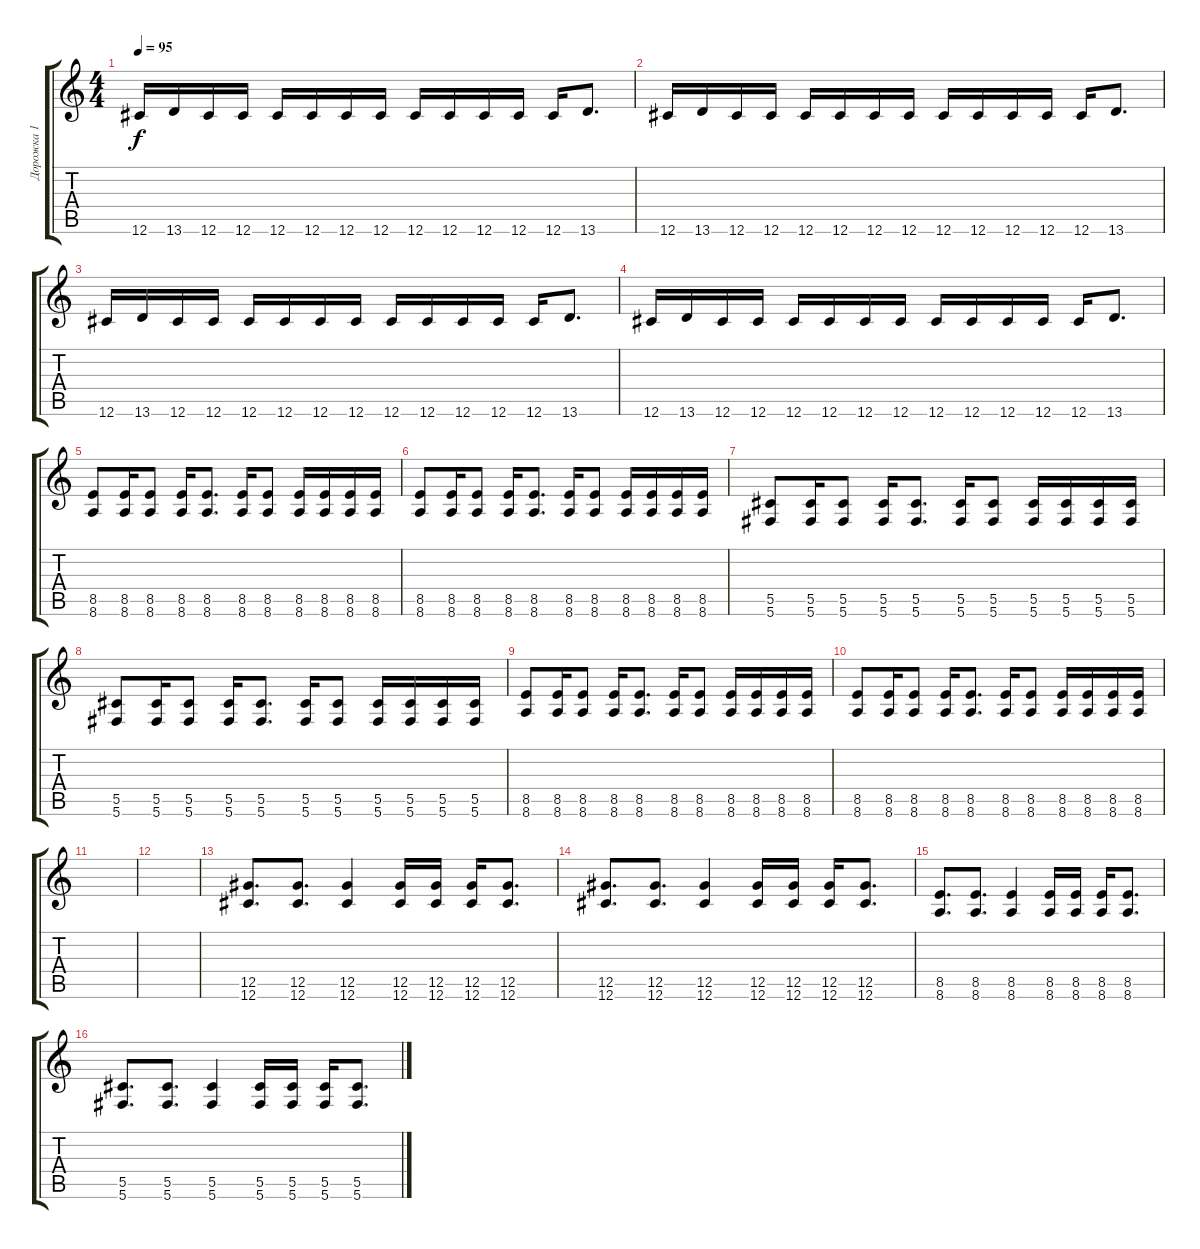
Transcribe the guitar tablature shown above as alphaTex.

\track ("Дорожка 1" "Дорожка 1") {instrument distortionguitar}
\staff {score tabs}
\tuning (Eb4 Bb3 Gb3 Db3 Ab2 Db2) {hide}
\ts (4 4)
\tempo 95
\clef g2
\ks c
12.6.16{dy f instrument distortionguitar} 13.6.16 12.6.16 12.6.16 12.6.16 12.6.16 12.6.16 12.6.16 12.6.16 12.6.16 12.6.16 12.6.16 12.6.16 13.6.8{d} |
12.6.16 13.6.16 12.6.16 12.6.16 12.6.16 12.6.16 12.6.16 12.6.16 12.6.16 12.6.16 12.6.16 12.6.16 12.6.16 13.6.8{d} |
12.6.16 13.6.16 12.6.16 12.6.16 12.6.16 12.6.16 12.6.16 12.6.16 12.6.16 12.6.16 12.6.16 12.6.16 12.6.16 13.6.8{d} |
12.6.16 13.6.16 12.6.16 12.6.16 12.6.16 12.6.16 12.6.16 12.6.16 12.6.16 12.6.16 12.6.16 12.6.16 12.6.16 13.6.8{d} |
(8.5 8.6).8 (8.5 8.6).16 (8.5 8.6).8 (8.5 8.6).16 (8.5 8.6).8{d} (8.5 8.6).16 (8.5 8.6).8 (8.5 8.6).16 (8.5 8.6).16 (8.5 8.6).16 (8.5 8.6).16 |
(8.5 8.6).8 (8.5 8.6).16 (8.5 8.6).8 (8.5 8.6).16 (8.5 8.6).8{d} (8.5 8.6).16 (8.5 8.6).8 (8.5 8.6).16 (8.5 8.6).16 (8.5 8.6).16 (8.5 8.6).16 |
(5.5 5.6).8 (5.5 5.6).16 (5.5 5.6).8 (5.5 5.6).16 (5.5 5.6).8{d} (5.5 5.6).16 (5.5 5.6).8 (5.5 5.6).16 (5.5 5.6).16 (5.5 5.6).16 (5.5 5.6).16 |
(5.5 5.6).8 (5.5 5.6).16 (5.5 5.6).8 (5.5 5.6).16 (5.5 5.6).8{d} (5.5 5.6).16 (5.5 5.6).8 (5.5 5.6).16 (5.5 5.6).16 (5.5 5.6).16 (5.5 5.6).16 |
(8.5 8.6).8 (8.5 8.6).16 (8.5 8.6).8 (8.5 8.6).16 (8.5 8.6).8{d} (8.5 8.6).16 (8.5 8.6).8 (8.5 8.6).16 (8.5 8.6).16 (8.5 8.6).16 (8.5 8.6).16 |
(8.5 8.6).8 (8.5 8.6).16 (8.5 8.6).8 (8.5 8.6).16 (8.5 8.6).8{d} (8.5 8.6).16 (8.5 8.6).8 (8.5 8.6).16 (8.5 8.6).16 (8.5 8.6).16 (8.5 8.6).16 |
|
|
(12.5 12.6).8{d} (12.5 12.6).8{d} (12.5 12.6).4 (12.5 12.6).16 (12.5 12.6).16 (12.5 12.6).16 (12.5 12.6).8{d} |
(12.5 12.6).8{d} (12.5 12.6).8{d} (12.5 12.6).4 (12.5 12.6).16 (12.5 12.6).16 (12.5 12.6).16 (12.5 12.6).8{d} |
(8.5 8.6).8{d} (8.5 8.6).8{d} (8.5 8.6).4 (8.5 8.6).16 (8.5 8.6).16 (8.5 8.6).16 (8.5 8.6).8{d} |
(5.5 5.6).8{d} (5.5 5.6).8{d} (5.5 5.6).4 (5.5 5.6).16 (5.5 5.6).16 (5.5 5.6).16 (5.5 5.6).8{d}
